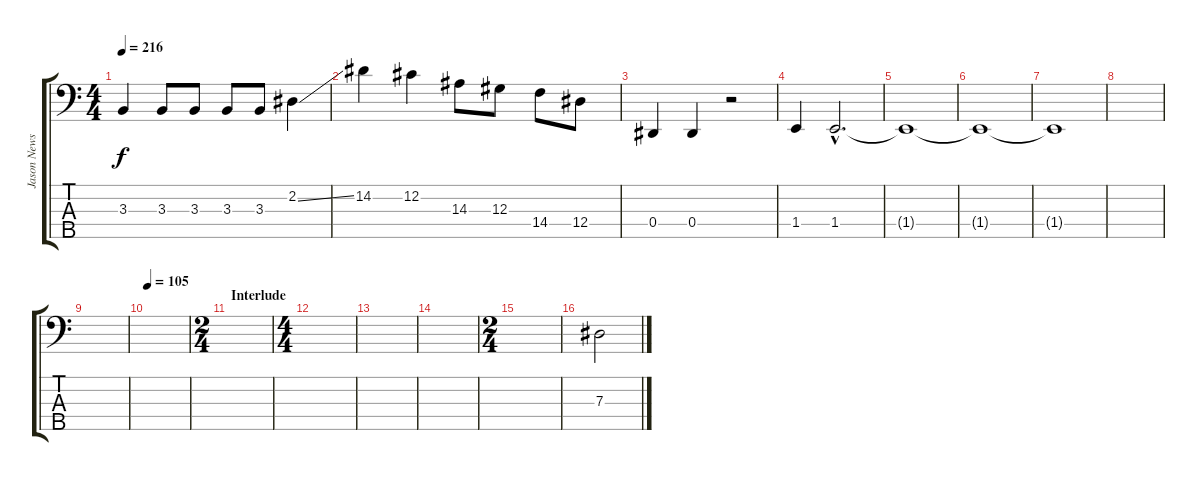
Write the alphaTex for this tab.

\track ("Jason Newstead (Bass)" "Jason News") {instrument electricbasspick}
\staff {score tabs}
\tuning (Gb2 Db2 Ab1 Eb1 Bb0) {hide}
\ts (4 4)
\tempo 216
\clef f4
\ks c
3.3.4{dy f} 3.3.8 3.3.8 3.3.8 3.3.8 2.2{ss}.4 |
14.2.4 12.2.4 14.3.8 12.3.8 14.4.8 12.4.8 |
0.4.4 0.4.4 r.2 |
1.4.4 1.4{hac}.2{d} |
1.4{t}.1 |
1.4{t}.1 |
1.4{t}.1 |
|
|
\tempo 105
|
\ts (2 4)
\section ("" "Interlude")
|
\ts (4 4)
|
|
|
\ts (2 4)
|
7.3.2
